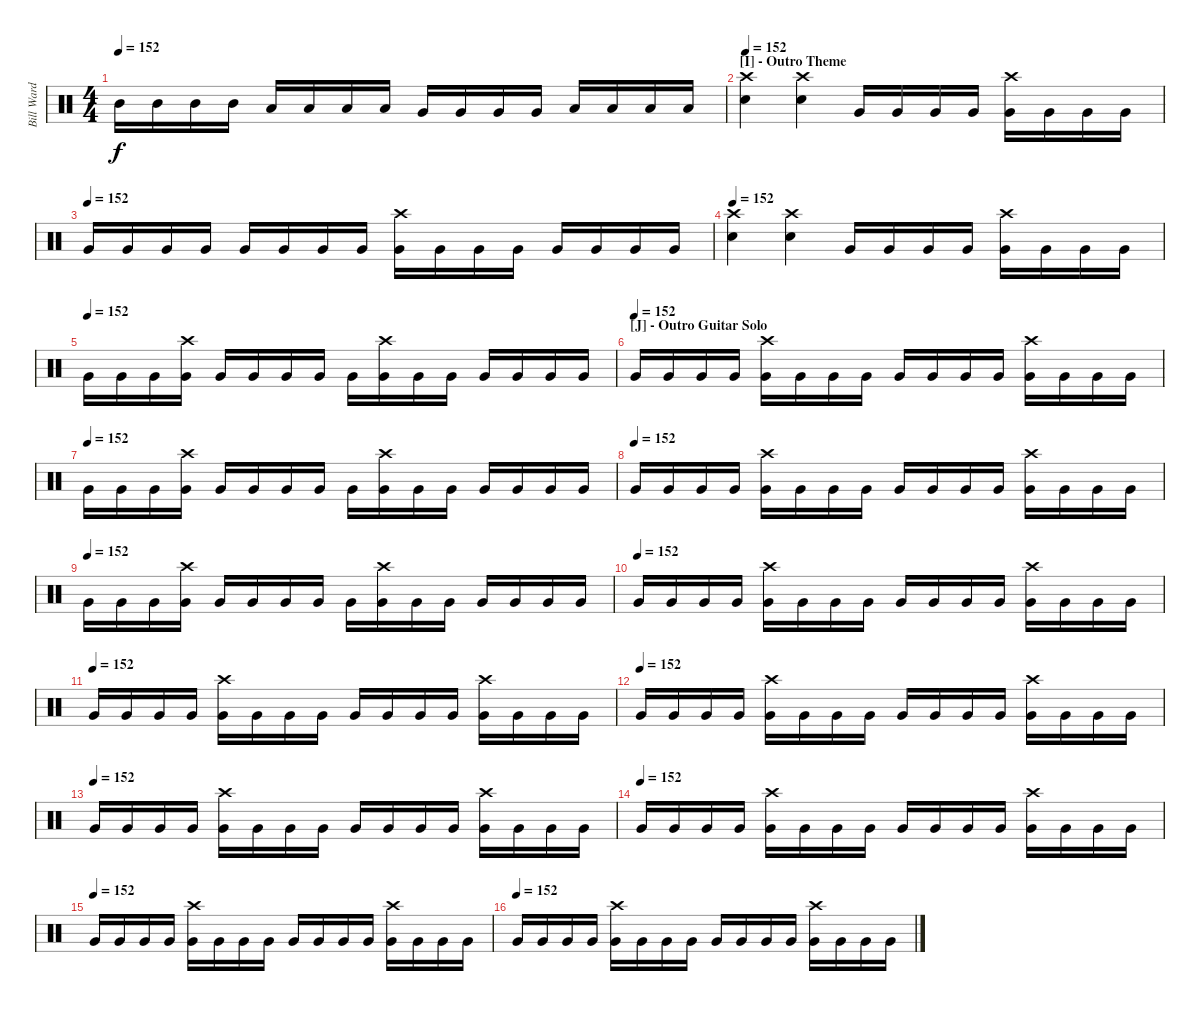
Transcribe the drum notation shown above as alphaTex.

\track ("Bill Ward" "Bill Ward") {instrument percussion}
\staff {score}
\articulation defaults
\ts (4 4)
\tempo 152
\clef neutral
\ks c "Mid Tom (hit)".16{dy f} "Mid Tom (hit)".16 "Mid Tom (hit)".16 "Mid Tom (hit)".16 "Low Tom (hit)".16 "Low Tom (hit)".16 "Low Tom (hit)".16 "Low Tom (hit)".16 "Very Low Tom (hit)".16 "Very Low Tom (hit)".16 "Very Low Tom (hit)".16 "Very Low Tom (hit)".16 "Low Floor Tom (hit)".16 "Low Floor Tom (hit)".16 "Low Floor Tom (hit)".16 "Low Floor Tom (hit)".16
|
\section ("" "[I] - Outro Theme")
\tempo 152
("Crash high (hit)" "Snare (hit) 2").4{volume 10} ("Crash high (hit)" "Snare (hit) 2").4 "Very Low Tom (hit)".16 "Very Low Tom (hit)".16 "Very Low Tom (hit)".16 "Very Low Tom (hit)".16 ("Crash high (hit)" "Very Low Tom (hit)").16 "Very Low Tom (hit)".16 "Very Low Tom (hit)".16 "Very Low Tom (hit)".16 |
\tempo (152)
"Very Low Tom (hit)".16 "Very Low Tom (hit)".16 "Very Low Tom (hit)".16 "Very Low Tom (hit)".16 "Very Low Tom (hit)".16 "Very Low Tom (hit)".16 "Very Low Tom (hit)".16 "Very Low Tom (hit)".16 ("Crash high (hit)" "Very Low Tom (hit)").16 "Very Low Tom (hit)".16 "Very Low Tom (hit)".16 "Very Low Tom (hit)".16 "Very Low Tom (hit)".16 "Very Low Tom (hit)".16 "Very Low Tom (hit)".16 "Very Low Tom (hit)".16 |
\tempo 152
("Crash high (hit)" "Snare (hit) 2").4 ("Crash high (hit)" "Snare (hit) 2").4 "Very Low Tom (hit)".16 "Very Low Tom (hit)".16 "Very Low Tom (hit)".16 "Very Low Tom (hit)".16 ("Crash high (hit)" "Very Low Tom (hit)").16 "Very Low Tom (hit)".16 "Very Low Tom (hit)".16 "Very Low Tom (hit)".16 |
\tempo (152)
"Very Low Tom (hit)".16 "Very Low Tom (hit)".16 "Very Low Tom (hit)".16 ("Crash high (hit)" "Very Low Tom (hit)").16 "Very Low Tom (hit)".16 "Very Low Tom (hit)".16 "Very Low Tom (hit)".16 "Very Low Tom (hit)".16 "Very Low Tom (hit)".16 ("Crash high (hit)" "Very Low Tom (hit)").16 "Very Low Tom (hit)".16 "Very Low Tom (hit)".16 "Very Low Tom (hit)".16 "Very Low Tom (hit)".16 "Very Low Tom (hit)".16 "Very Low Tom (hit)".16 |
\section ("" "[J] - Outro Guitar Solo")
\tempo (152)
"Very Low Tom (hit)".16 "Very Low Tom (hit)".16 "Very Low Tom (hit)".16 "Very Low Tom (hit)".16 ("Crash high (hit)" "Very Low Tom (hit)").16 "Very Low Tom (hit)".16 "Very Low Tom (hit)".16 "Very Low Tom (hit)".16 "Very Low Tom (hit)".16 "Very Low Tom (hit)".16 "Very Low Tom (hit)".16 "Very Low Tom (hit)".16 ("Crash high (hit)" "Very Low Tom (hit)").16 "Very Low Tom (hit)".16 "Very Low Tom (hit)".16 "Very Low Tom (hit)".16 |
\tempo (152)
"Very Low Tom (hit)".16 "Very Low Tom (hit)".16 "Very Low Tom (hit)".16 ("Crash high (hit)" "Very Low Tom (hit)").16 "Very Low Tom (hit)".16 "Very Low Tom (hit)".16 "Very Low Tom (hit)".16 "Very Low Tom (hit)".16 "Very Low Tom (hit)".16 ("Crash high (hit)" "Very Low Tom (hit)").16 "Very Low Tom (hit)".16 "Very Low Tom (hit)".16 "Very Low Tom (hit)".16 "Very Low Tom (hit)".16 "Very Low Tom (hit)".16 "Very Low Tom (hit)".16 |
\tempo (152)
"Very Low Tom (hit)".16 "Very Low Tom (hit)".16 "Very Low Tom (hit)".16 "Very Low Tom (hit)".16 ("Crash high (hit)" "Very Low Tom (hit)").16 "Very Low Tom (hit)".16 "Very Low Tom (hit)".16 "Very Low Tom (hit)".16 "Very Low Tom (hit)".16 "Very Low Tom (hit)".16 "Very Low Tom (hit)".16 "Very Low Tom (hit)".16 ("Crash high (hit)" "Very Low Tom (hit)").16 "Very Low Tom (hit)".16 "Very Low Tom (hit)".16 "Very Low Tom (hit)".16 |
\tempo (152)
"Very Low Tom (hit)".16 "Very Low Tom (hit)".16 "Very Low Tom (hit)".16 ("Crash high (hit)" "Very Low Tom (hit)").16 "Very Low Tom (hit)".16 "Very Low Tom (hit)".16 "Very Low Tom (hit)".16 "Very Low Tom (hit)".16 "Very Low Tom (hit)".16 ("Crash high (hit)" "Very Low Tom (hit)").16 "Very Low Tom (hit)".16 "Very Low Tom (hit)".16 "Very Low Tom (hit)".16 "Very Low Tom (hit)".16 "Very Low Tom (hit)".16 "Very Low Tom (hit)".16 |
\tempo (152)
"Very Low Tom (hit)".16 "Very Low Tom (hit)".16 "Very Low Tom (hit)".16 "Very Low Tom (hit)".16 ("Crash high (hit)" "Very Low Tom (hit)").16 "Very Low Tom (hit)".16 "Very Low Tom (hit)".16 "Very Low Tom (hit)".16 "Very Low Tom (hit)".16 "Very Low Tom (hit)".16 "Very Low Tom (hit)".16 "Very Low Tom (hit)".16 ("Crash high (hit)" "Very Low Tom (hit)").16 "Very Low Tom (hit)".16 "Very Low Tom (hit)".16 "Very Low Tom (hit)".16 |
\tempo (152)
"Very Low Tom (hit)".16 "Very Low Tom (hit)".16 "Very Low Tom (hit)".16 "Very Low Tom (hit)".16 ("Crash high (hit)" "Very Low Tom (hit)").16 "Very Low Tom (hit)".16 "Very Low Tom (hit)".16 "Very Low Tom (hit)".16 "Very Low Tom (hit)".16 "Very Low Tom (hit)".16 "Very Low Tom (hit)".16 "Very Low Tom (hit)".16 ("Crash high (hit)" "Very Low Tom (hit)").16 "Very Low Tom (hit)".16 "Very Low Tom (hit)".16 "Very Low Tom (hit)".16 |
\tempo (152)
"Very Low Tom (hit)".16 "Very Low Tom (hit)".16 "Very Low Tom (hit)".16 "Very Low Tom (hit)".16 ("Crash high (hit)" "Very Low Tom (hit)").16 "Very Low Tom (hit)".16 "Very Low Tom (hit)".16 "Very Low Tom (hit)".16 "Very Low Tom (hit)".16 "Very Low Tom (hit)".16 "Very Low Tom (hit)".16 "Very Low Tom (hit)".16 ("Crash high (hit)" "Very Low Tom (hit)").16 "Very Low Tom (hit)".16 "Very Low Tom (hit)".16 "Very Low Tom (hit)".16 |
\tempo (152)
"Very Low Tom (hit)".16 "Very Low Tom (hit)".16 "Very Low Tom (hit)".16 "Very Low Tom (hit)".16 ("Crash high (hit)" "Very Low Tom (hit)").16 "Very Low Tom (hit)".16 "Very Low Tom (hit)".16 "Very Low Tom (hit)".16 "Very Low Tom (hit)".16 "Very Low Tom (hit)".16 "Very Low Tom (hit)".16 "Very Low Tom (hit)".16 ("Crash high (hit)" "Very Low Tom (hit)").16 "Very Low Tom (hit)".16 "Very Low Tom (hit)".16 "Very Low Tom (hit)".16 |
\tempo (152)
"Very Low Tom (hit)".16 "Very Low Tom (hit)".16 "Very Low Tom (hit)".16 "Very Low Tom (hit)".16 ("Crash high (hit)" "Very Low Tom (hit)").16 "Very Low Tom (hit)".16 "Very Low Tom (hit)".16 "Very Low Tom (hit)".16 "Very Low Tom (hit)".16 "Very Low Tom (hit)".16 "Very Low Tom (hit)".16 "Very Low Tom (hit)".16 ("Crash high (hit)" "Very Low Tom (hit)").16 "Very Low Tom (hit)".16 "Very Low Tom (hit)".16 "Very Low Tom (hit)".16 |
\tempo (152)
"Very Low Tom (hit)".16 "Very Low Tom (hit)".16 "Very Low Tom (hit)".16 "Very Low Tom (hit)".16 ("Crash high (hit)" "Very Low Tom (hit)").16 "Very Low Tom (hit)".16 "Very Low Tom (hit)".16 "Very Low Tom (hit)".16 "Very Low Tom (hit)".16 "Very Low Tom (hit)".16 "Very Low Tom (hit)".16 "Very Low Tom (hit)".16 ("Crash high (hit)" "Very Low Tom (hit)").16 "Very Low Tom (hit)".16 "Very Low Tom (hit)".16 "Very Low Tom (hit)".16 |
\tempo (152)
"Very Low Tom (hit)".16 "Very Low Tom (hit)".16 "Very Low Tom (hit)".16 "Very Low Tom (hit)".16 ("Crash high (hit)" "Very Low Tom (hit)").16 "Very Low Tom (hit)".16 "Very Low Tom (hit)".16 "Very Low Tom (hit)".16 "Very Low Tom (hit)".16 "Very Low Tom (hit)".16 "Very Low Tom (hit)".16 "Very Low Tom (hit)".16 ("Crash high (hit)" "Very Low Tom (hit)").16 "Very Low Tom (hit)".16 "Very Low Tom (hit)".16 "Very Low Tom (hit)".16
